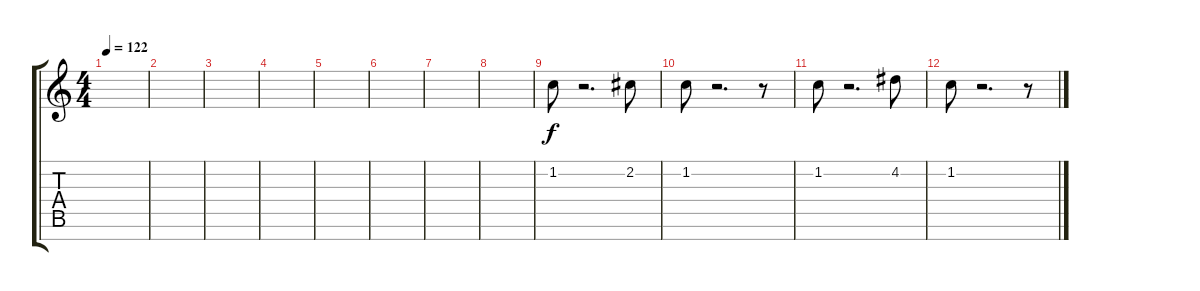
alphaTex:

\track "" {solo instrument distortionguitar}
\staff {score tabs}
\tuning (E4 B3 G3 D3 A2 E2 B1) {hide}
\ts (4 4)
\tempo 122
\clef g2
\ks c
|
|
|
|
|
|
|
|
1.2.8 r.2{d} 2.2.8 |
1.2.8 r.2{d} r.8 |
1.2.8 r.2{d} 4.2.8 |
1.2.8 r.2{d} r.8
